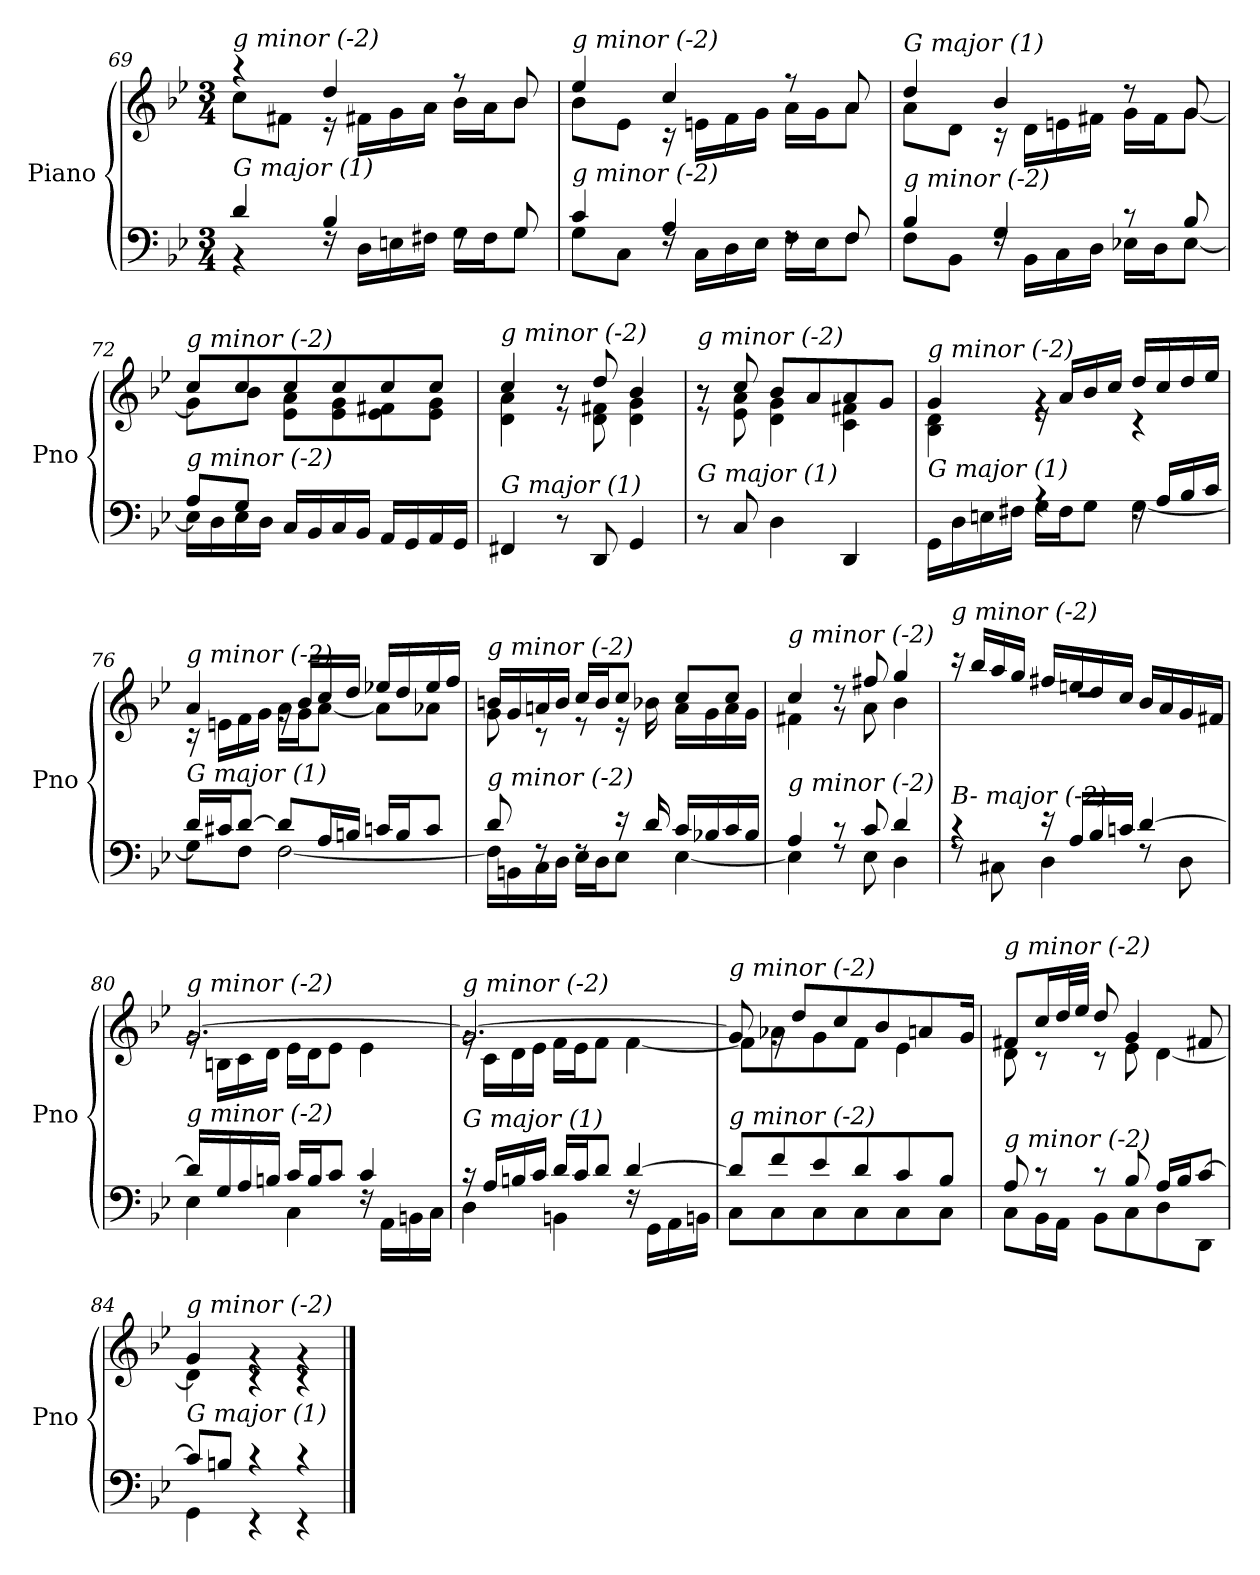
**kern	**kern
*part1	*part1
*staff2	*staff1
*I"Piano	*
*I'Pno	*
*clefF4	*clefG2
*k[b-e-]	*k[b-e-]
*M3/4	*M3/4
=69	=69
*^	*^
!	!	!LO:TX:i:t=g minor (-2)	!
!LO:TX:i:t=G major (1)	!	!	!
4d/	4r	4r	8cc\L
.	.	.	8f#X\J
4B-/	16rF	4dd/	16r
.	16D\LL	.	16f#X\LL
.	16En\	.	16g\
.	16F#X\JJ	.	16a\JJ
8rF	16G\LL	8r	16b-\LL
.	16F#\J	.	16a\J
8G/	8G\J	8b-/	8b-\J
=70	=70	=70	=70
!	!	!LO:TX:i:t=g minor (-2)	!
!LO:TX:i:t=g minor (-2)	!	!	!
4c/	8G\L	4ee-/	8b-\L
.	8C\J	.	8e-\J
4A/	16rF	4cc/	16r
.	16C\LL	.	16en\LL
.	16D\	.	16f\
.	16E-\JJ	.	16g\JJ
8rF	16F\LL	8r	16a\LL
.	16E-\J	.	16g\J
8F/	8F\J	8a/	8a\J
!!LO:LB:g=z	!!
=71	=71	=71	=71
!	!	!LO:TX:i:t=G major (1)	!
!LO:TX:i:t=g minor (-2)	!	!	!
4B-/	8F\L	4dd/	8a\L
.	8BB-\J	.	8d\J
4G/	16rF	4b-/	16r
.	16BB-\LL	.	16d\LL
.	16C\	.	16en\
.	16D\JJ	.	16f#X\JJ
8r	16E-X\LL	8r	16g\LL
.	16D\J	.	16f#\J
8B-/	[8E-\J	8g/	[8g\J
=72	=72	=72	=72
*	*	*	*^
!	!	!LO:TX:i:t=g minor (-2)	!	!
!LO:TX:i:t=g minor (-2)	!	!	!	!
8A/L	16E-\LL]	8cc/L	8g\L]	4ryy
.	16D\	.	.	.
8G/J	16E-\	8cc/	8b-\J	.
.	16D\JJ	.	.	.
16C/LL	2ryy	8cc/	8e-\ 8a\L	2ryy
16BB-/	.	.	.	.
16C/	.	8cc/	8e-\ 8g\	.
16BB-/JJ	.	.	.	.
16AA/LL	.	8cc/	8e-\ 8f#X\	.
16GG/	.	.	.	.
16AA/	.	8cc/J	8e-\ 8g\J	.
16GG/JJ	.	.	.	.
=73	=73	=73	=73	=73
!	!	!LO:TX:i:t=g minor (-2)	!	!
!LO:TX:i:t=G major (1)	!	!	!	!
4ryy	4FF#X/	4cc/	4d\ 4a\	4ryy
8ryy	8r	8r	8r	8re
4.ryy	8DD/	8dd/	8d\ 8f#X\	4.ryy
.	4GG/	4b-/	4d\ 4g\	.
=74	=74	=74	=74	=74
!	!	!LO:TX:i:t=g minor (-2)	!	!
!LO:TX:i:t=G major (1)	!	!	!	!
8ryy	8r	8r	8r	8re
2ryy	8C/	8cc/	8e-\ 8a\	2ryy
.	4D\	8b-/L	4d\ 4g\	.
.	.	8a/	.	.
.	4DD/	8a/	4c\ 4f#X\	.
8ryy	.	8g/J	.	8ryy
!!LO:PB:g=z	!!	!!
=75	=75	=75	=75	=75
!	!	!LO:TX:i:t=g minor (-2)	!	!
!LO:TX:i:t=G major (1)	!	!	!	!
16GG\LL	4ryy	4g/	4B-\ 4d\	4ryy
16D\	.	.	.	.
16En\	.	.	.	.
16F#X\JJ	.	.	.	.
4rA	16G\LL	16re	4rg	2ryy
.	16F#\J	16a/LL	.	.
.	8G\J	16b-/	.	.
.	.	16cc/JJ	.	.
16rF	[4G\	16dd/LL	4r	.
16A/LL	.	16cc/	.	.
16B-/	.	16dd/	.	.
16c/JJ	.	16ee-/JJ	.	.
*	*	*	*v	*v
=76	=76	=76	=76
!	!	!LO:TX:i:t=g minor (-2)	!
!LO:TX:i:t=G major (1)	!	!	!
16d/LL	8G\L]	4a/	16r
16c#X/J	.	.	16en\LL
[8d/J	8F\J	.	16f\
.	.	.	16g\JJ
8d/L]	[2F\	16rg	16a\LL
.	.	16b-/LL	16g\J
16A/L	.	16cc/	[8a\J
16Bn/JJ	.	16dd/JJ	.
16cn/LL	.	16ee-X/LL	8a\L]
16B/J	.	16dd/	.
8c/J	.	16ee-/	8a-X\J
.	.	16ff/JJ	.
=77	=77	=77	=77
!	!	!LO:TX:i:t=g minor (-2)	!
!LO:TX:i:t=g minor (-2)	!	!	!
8d/	16F\LL]	16bn/LL	8g\
.	16BBn\	16g/	.
8rF	16C\	16an/	8r
.	16D\JJ	16b/JJ	.
8rF	16E-\LL	16cc/LL	8r
.	16D\J	16b/J	.
16r	8E-\J	8cc/J	16r
16d/	.	.	16b-X\
16c/LL	[4E-\	8cc/L	16a\LL
16B-X/	.	.	16g\
16c/	.	8cc/J	16a\
16B-/JJ	.	.	16g\JJ
!!LO:LB:g=z	!!
=78	=78	=78	=78
!	!	!LO:TX:i:t=g minor (-2)	!
!LO:TX:i:t=g minor (-2)	!	!	!
4A/	4E-\]	4cc/	4f#X\
8r	8rF	8rg	8rdd
8c/	8E-\	8ff#X/	8a\
4d/	4D\	4gg/	4b-\
=79	=79	=79	=79
!	!	!LO:TX:i:t=g minor (-2)	!
!LO:TX:i:t=B- major (-2)	!	!	!
4r	8rF	16r	2.rdd
.	.	16bb-/LL	.
.	8C#X\	16aa/	.
.	.	16gg/JJ	.
16r	4D\	16ff#X/LL	.
16A/LL	.	16een/	.
16B-/	.	16dd/	.
16cn/JJ	.	16cc/JJ	.
[4d/	8rF	16b-/LL	.
.	.	16a/	.
.	8D\	16g/	.
.	.	16f#X/JJ	.
=80	=80	=80	=80
!	!	!LO:TX:i:t=g minor (-2)	!
!LO:TX:i:t=g minor (-2)	!	!	!
16d/LL]	4E-\	[2.g/	16rg
16G/	.	.	16Bn\LL
16A/	.	.	16c\
16Bn/JJ	.	.	16d\JJ
16c/LL	4C\	.	16e-\LL
16B/J	.	.	16d\J
8c/J	.	.	8e-\J
4c/	16rF	.	4e-\
.	16AA\LL	.	.
.	16BBn\	.	.
.	16C\JJ	.	.
!!LO:LB:g=z	!!
=81	=81	=81	=81
!	!	!LO:TX:i:t=g minor (-2)	!
!LO:TX:i:t=G major (1)	!	!	!
16r	4D\	2.g/_	16rg
16A/LL	.	.	16c\LL
16Bn/	.	.	16d\
16c/JJ	.	.	16e-\JJ
16d/LL	4BBn\	.	16f\LL
16c/J	.	.	16e-\J
8d/J	.	.	8f\J
[4d/	16rF	.	[4f\
.	16GG\LL	.	.
.	16AA\	.	.
.	16BBn\JJ	.	.
=82	=82	=82	=82
!	!	!LO:TX:i:t=g minor (-2)	!
!LO:TX:i:t=g minor (-2)	!	!	!
8d/L]	8C\L	8g/]	8f\L]
8f/	8C\	16rg	8a-X\
.	.	8dd/L	.
8e-/	8C\	.	8g\
.	.	8cc/	.
8d/	8C\	.	8f\J
.	.	8b-/	.
8c/	8C\	.	4e-\
.	.	8an/	.
8B-/J	8C\J	.	.
.	.	16g/Jk	.
=83	=83	=83	=83
!	!	!LO:TX:i:t=g minor (-2)	!
!LO:TX:i:t=g minor (-2)	!	!	!
8A/	8C\L	8f#X/L	8d\
8r	16BB-\L	16cc/L	8r
.	16AA\JJ	32dd/L	.
.	.	32ee-/JJJ	.
8r	8BB-\L	8dd/	8r
8B-/	8C\	4g/	8e-\
16A/LL	8D\	.	[4d\
16B-/J	.	.	.
[8c/J	8DD\J	8f#X/	.
=84	=84	=84	=84
!	!	!LO:TX:i:t=g minor (-2)	!
!LO:TX:i:t=G major (1)	!	!	!
8c/L]	4GG\	4g/	4d\]
8Bn/J	.	.	.
4r	4r	4rg	4r
4r	4r	4rg	4r
*v	*v	*	*
*	*v	*v
==	==
*-	*-
